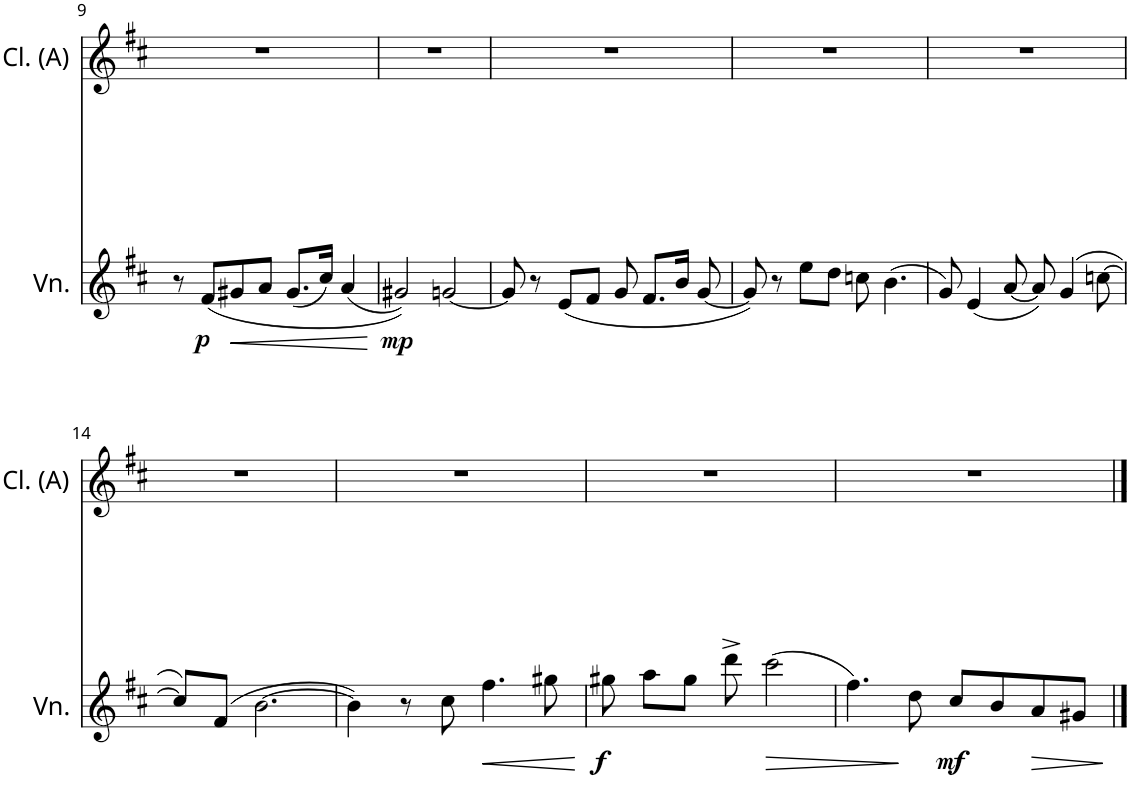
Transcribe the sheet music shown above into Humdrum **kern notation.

**kern	**dynam	**kern
*part2	*part2	*part1
*staff2	*staff2	*staff1
*I"Violin	*	*I"Clarinet in A
*I'Vn.	*	*I'Cl. (A)
!!LO:PB:g=z
*clefG2	*	*clefG2
*	*	*ITrd2c3
*k[f#c#]	*	*k[f#c#]
*M4/4	*	*M4/4
=9	=9	=9
8r	.	1r
!	!LO:DY:b	!
(8f#/L	p	.
!	!LO:HP:b	!
8g#X/	<	.
8a/J	.	.
(8.g#/L	.	.
16cc#/Jk)	.	.
(4a/	.	.
.	[	.
=10	=10	=10
!	!LO:DY:b	!
2g#X/))	mp	1r
[2gn/	.	.
=11	=11	=11
8g/]	.	1r
8r	.	.
(8e/L	.	.
8f#/J	.	.
8g/	.	.
8.f#/L	.	.
16b/Jk	.	.
[8g/	.	.
=12	=12	=12
8g/])	.	1r
8r	.	.
8ee\L	.	.
8dd\J	.	.
8ccn\	.	.
(4.b\	.	.
=13	=13	=13
8g/)	.	1r
(4e/	.	.
[8a/	.	.
8a/])	.	.
(4g/	.	.
[8ccn\	.	.
!!LO:LB:g=z
=14	=14	=14
8cc/L])	.	1r
(8f#/J	.	.
[2.b\	.	.
=15	=15	=15
4b\])	.	1r
8r	.	.
8cc#\	.	.
!	!LO:HP:b	!
4.ff#\	<	.
8gg#X\	.	.
.	[	.
=16	=16	=16
!	!LO:DY:b	!
8gg#X\	f	1r
8aa\L	.	.
8gg#\J	.	.
8ddd^\	.	.
!	!LO:HP:b	!
(2ccc#\	>	.
=17	=17	=17
4.ff#\)	.	1r
8dd\	]	.
!	!LO:DY:b	!
8cc#/L	mf	.
8b/	.	.
!	!LO:HP:b	!
8a/	>	.
8g#X/J	.	.
.	]	.
==	==	==
*-	*-	*-
